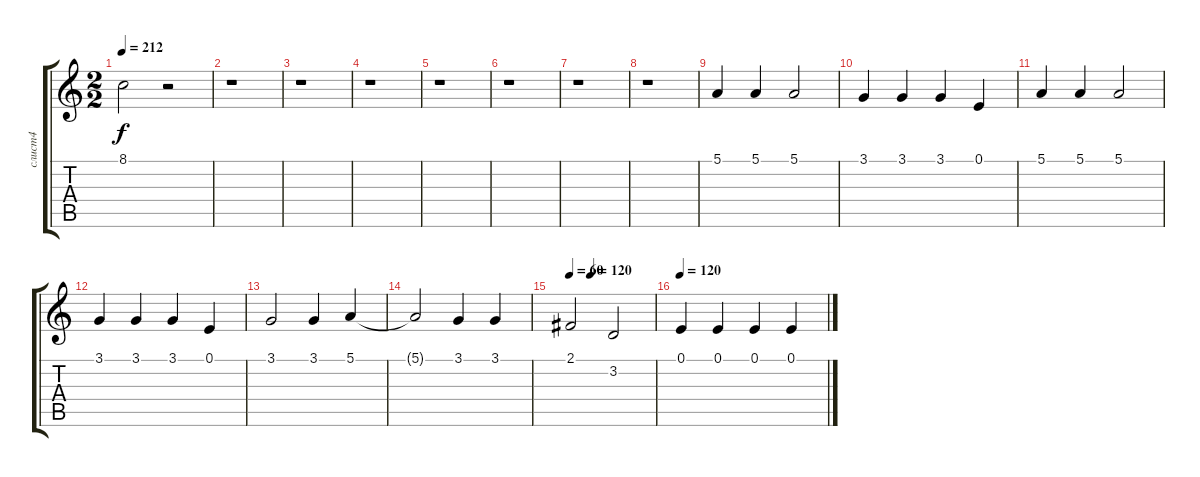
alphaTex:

\track ("слист4" "слист4") {instrument acousticgrandpiano}
\staff {score tabs}
\tuning (E4 B3 G3 D3 A2 E2) {hide}
\ts (2 2)
\tempo 212
\clef g2
\ks c
8.1.2{dy f} r.2 |
r.1 |
r.1 |
r.1 |
r.1 |
r.1 |
r.1 |
r.1 |
5.1.4 5.1.4 5.1.2 |
3.1.4 3.1.4 3.1.4 0.1.4 |
5.1.4 5.1.4 5.1.2 |
3.1.4 3.1.4 3.1.4 0.1.4 |
3.1.2 3.1.4 5.1.4 |
5.1{t}.2 3.1.4 3.1.4 |
\tempo 60
\tempo (120 0.25)
2.1.2 3.2.2 |
\tempo 120
0.1.4 0.1.4 0.1.4 0.1.4
